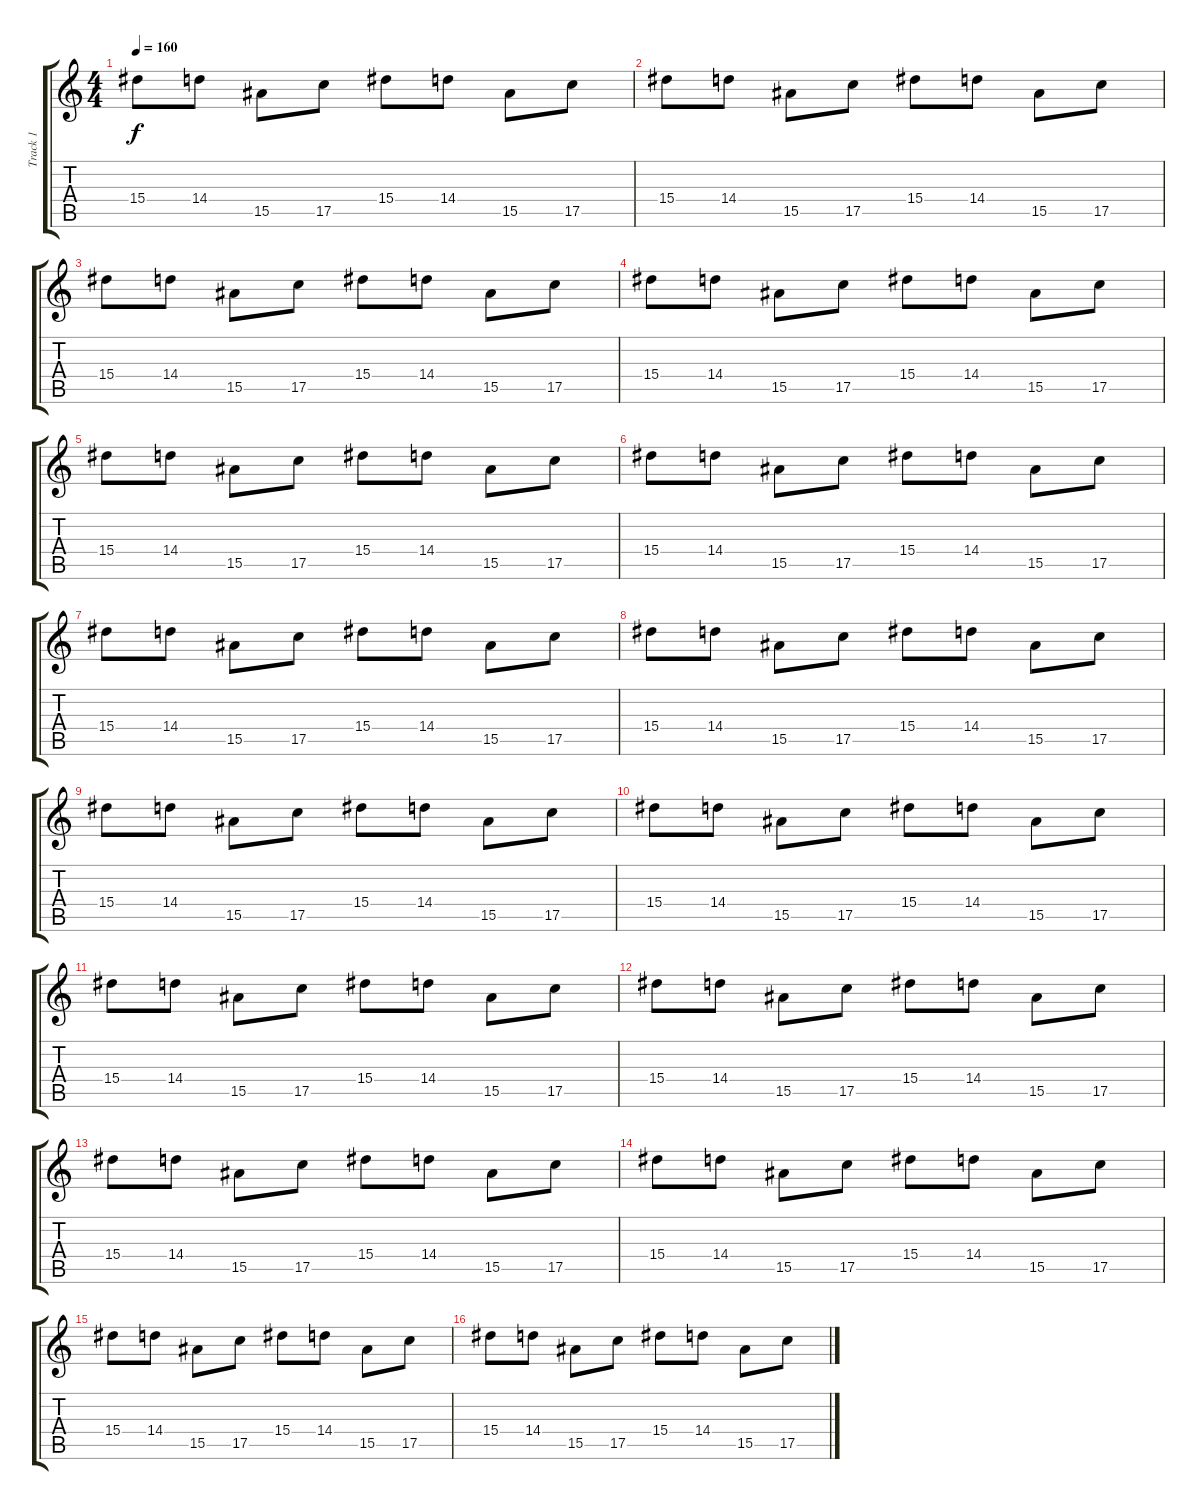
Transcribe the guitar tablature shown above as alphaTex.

\track ("Track 1" "Track 1") {instrument distortionguitar}
\staff {score tabs}
\tuning (D4 A3 F3 C3 G2 C2) {hide}
\ts (4 4)
\tempo 160
\clef g2
\ks c
15.4.8{dy f instrument distortionguitar} 14.4.8 15.5.8 17.5.8 15.4.8 14.4.8 15.5.8 17.5.8 |
15.4.8 14.4.8 15.5.8 17.5.8 15.4.8 14.4.8 15.5.8 17.5.8 |
15.4.8 14.4.8 15.5.8 17.5.8 15.4.8 14.4.8 15.5.8 17.5.8 |
15.4.8 14.4.8 15.5.8 17.5.8 15.4.8 14.4.8 15.5.8 17.5.8 |
15.4.8 14.4.8 15.5.8 17.5.8 15.4.8 14.4.8 15.5.8 17.5.8 |
15.4.8 14.4.8 15.5.8 17.5.8 15.4.8 14.4.8 15.5.8 17.5.8 |
15.4.8 14.4.8 15.5.8 17.5.8 15.4.8 14.4.8 15.5.8 17.5.8 |
15.4.8 14.4.8 15.5.8 17.5.8 15.4.8 14.4.8 15.5.8 17.5.8 |
15.4.8 14.4.8 15.5.8 17.5.8 15.4.8 14.4.8 15.5.8 17.5.8 |
15.4.8 14.4.8 15.5.8 17.5.8 15.4.8 14.4.8 15.5.8 17.5.8 |
15.4.8 14.4.8 15.5.8 17.5.8 15.4.8 14.4.8 15.5.8 17.5.8 |
15.4.8 14.4.8 15.5.8 17.5.8 15.4.8 14.4.8 15.5.8 17.5.8 |
15.4.8 14.4.8 15.5.8 17.5.8 15.4.8 14.4.8 15.5.8 17.5.8 |
15.4.8 14.4.8 15.5.8 17.5.8 15.4.8 14.4.8 15.5.8 17.5.8 |
15.4.8 14.4.8 15.5.8 17.5.8 15.4.8 14.4.8 15.5.8 17.5.8 |
15.4.8 14.4.8 15.5.8 17.5.8 15.4.8 14.4.8 15.5.8 17.5.8
